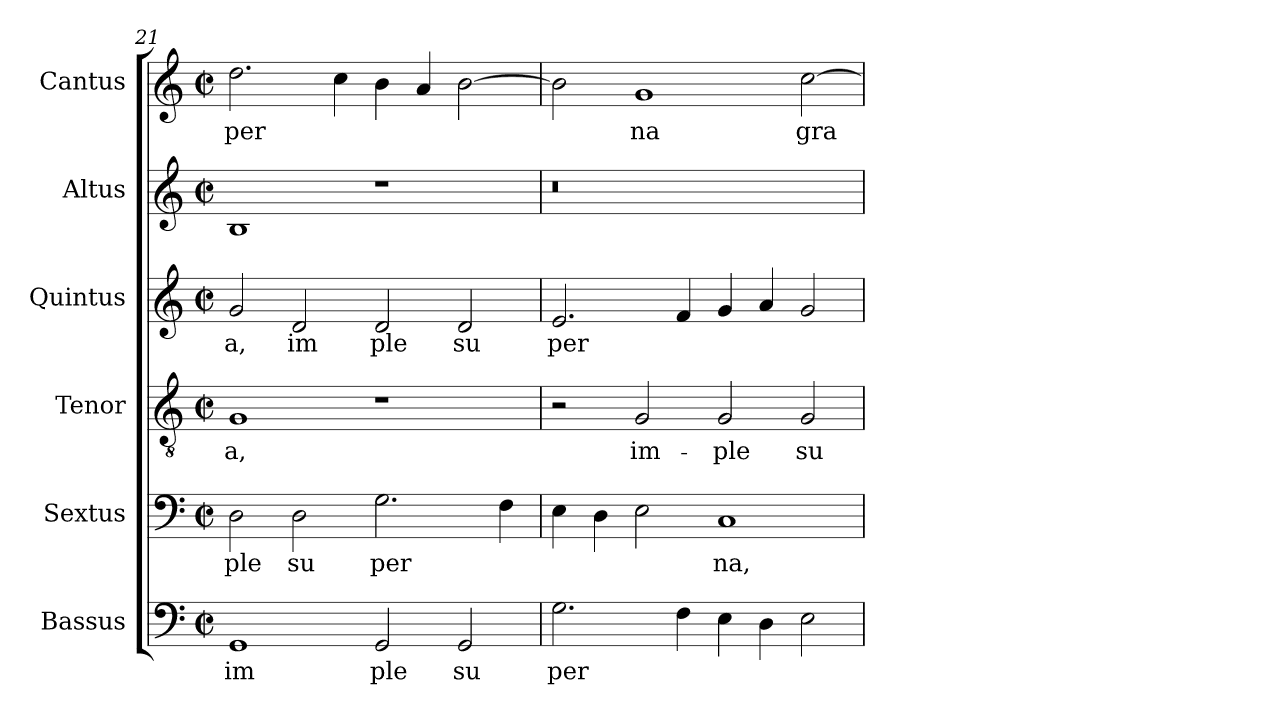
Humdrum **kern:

**kern	**text	**kern	**text	**kern	**text	**kern	**text	**kern	**text	**kern	**text
*part6	*part6	*part5	*part5	*part4	*part4	*part3	*part3	*part2	*part2	*part1	*part1
*staff6	*staff6	*staff5	*staff5	*staff4	*staff4	*staff3	*staff3	*staff2	*staff2	*staff1	*staff1
*I"Bassus	*	*I"Sextus	*	*I"Tenor	*	*I"Quintus	*	*I"Altus	*	*I"Cantus	*
*I'Bassus	*	*I'Sextus	*	*I'Tenor	*	*I'Quintus	*	*I'Altus	*	*I'Cantus	*
*clefF4	*	*clefF4	*	*clefGv2	*	*clefG2	*	*clefG2	*	*clefG2	*
*k[]	*	*k[]	*	*k[]	*	*k[]	*	*k[]	*	*k[]	*
*C:	*	*C:	*	*C:	*	*C:	*	*C:	*	*C:	*
*M2/2	*	*M2/2	*	*M2/2	*	*M2/2	*	*M2/2	*	*M2/2	*
*met(c|)	*	*met(c|)	*	*met(c|)	*	*met(c|)	*	*met(c|)	*	*met(c|)	*
=21	=21	=21	=21	=21	=21	=21	=21	=21	=21	=21	=21
!	!LO:LY:b:cj	!	!LO:LY:b:cj	!	!LO:LY:b:cj	!	!LO:LY:b:cj	!	!LO:LY:b:cj	!	!LO:LY:b:cj
1GG	im	2D\	ple	1G	-a,	2g/	a,	1B	.	2.dd\	per
!	!	!	!LO:LY:b:cj	!	!	!	!LO:LY:b:cj	!	!	!	!
.	.	2D\	su	.	.	2d/	im	.	.	.	.
!	!	!	!	!	!	!	!	!	!	!	!LO:LY:b:cj
.	.	.	.	.	.	.	.	.	.	4cc\	.
!	!LO:LY:b:cj	!	!LO:LY:b:cj	!	!	!	!LO:LY:b:cj	!	!	!	!LO:LY:b:cj
2GG/	ple	2.G\	per	1r	.	2d/	ple	1r	.	4b\	.
!	!	!	!	!	!	!	!	!	!	!	!LO:LY:b:cj
.	.	.	.	.	.	.	.	.	.	4a/	.
!	!LO:LY:b:cj	!	!	!	!	!	!LO:LY:b:cj	!	!	!	!LO:LY:b:cj
2GG/	su	.	.	.	.	2d/	su	.	.	[>2b\	.
!	!	!	!LO:LY:b:cj	!	!	!	!	!	!	!	!
.	.	4F\	.	.	.	.	.	.	.	.	.
=22	=22	=22	=22	=22	=22	=22	=22	=22	=22	=22	=22
!	!LO:LY:b:cj	!	!LO:LY:b:cj	!	!	!	!LO:LY:b:cj	!	!	!	!LO:LY:b:cj
2.G\	per	4E\	.	2r	.	2.e/	per	0r	.	2b\]	.
!	!	!	!LO:LY:b:cj	!	!	!	!	!	!	!	!
.	.	4D\	.	.	.	.	.	.	.	.	.
!	!	!	!LO:LY:b:cj	!	!LO:LY:b:cj	!	!	!	!	!	!LO:LY:b:cj
.	.	2E\	.	2G/	im-	.	.	.	.	1g	na
!	!LO:LY:b:cj	!	!	!	!	!	!LO:LY:b:cj	!	!	!	!
4F\	.	.	.	.	.	4f/	.	.	.	.	.
!	!LO:LY:b:cj	!	!LO:LY:b:cj	!	!LO:LY:b:cj	!	!LO:LY:b:cj	!	!	!	!
4E\	.	1C	na,	2G/	-ple	4g/	.	.	.	.	.
!	!LO:LY:b:cj	!	!	!	!	!	!LO:LY:b:cj	!	!	!	!
4D\	.	.	.	.	.	4a/	.	.	.	.	.
!	!LO:LY:b:cj	!	!	!	!LO:LY:b:cj	!	!LO:LY:b:cj	!	!	!	!LO:LY:b:cj
2E\	.	.	.	2G/	su-	2g/	.	.	.	[<2cc\	gra
=	=	=	=	=	=	=	=	=	=	=	=
*-	*-	*-	*-	*-	*-	*-	*-	*-	*-	*-	*-
